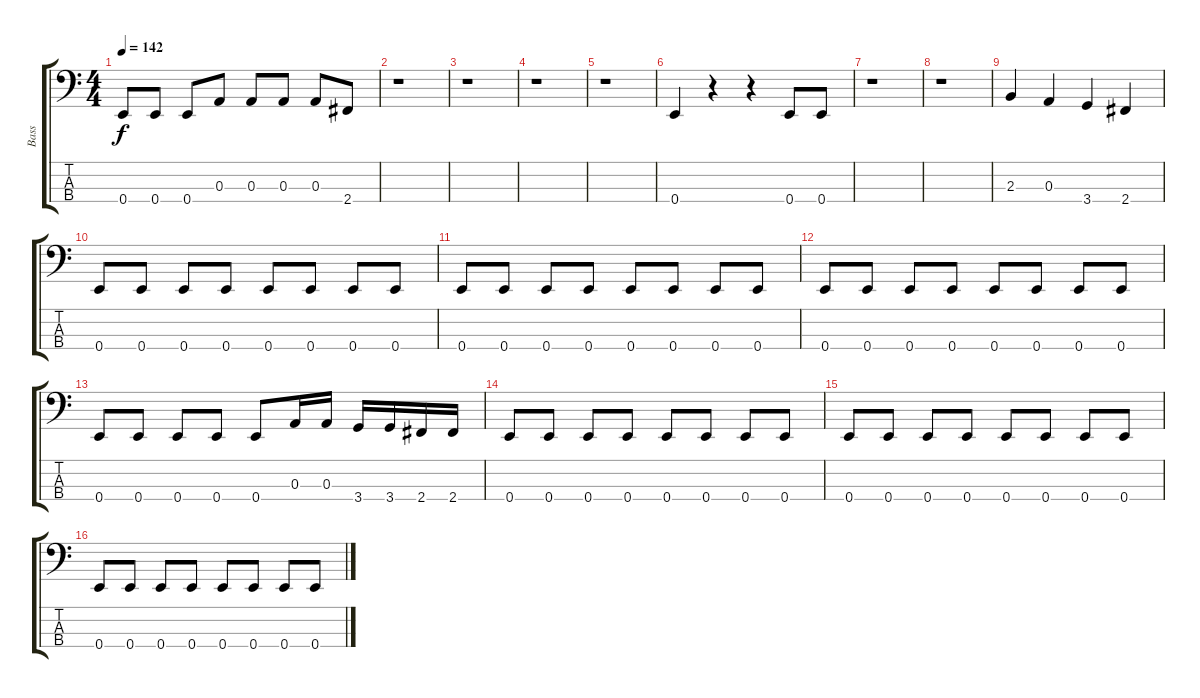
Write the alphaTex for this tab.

\track ("Bass" "Bass") {instrument electricbassfinger}
\staff {score tabs}
\tuning (G2 D2 A1 E1) {hide}
\ts (4 4)
\tempo 142
\clef f4
\ks aminor
0.4.8{dy f} 0.4.8 0.4.8 0.3.8 0.3.8 0.3.8 0.3.8 2.4.8 |
r.1 |
r.1 |
r.1 |
r.1 |
0.4.4 r.4 r.4 0.4.8 0.4.8 |
r.1 |
r.1 |
2.3.4 0.3.4 3.4.4 2.4.4 |
0.4.8 0.4.8 0.4.8 0.4.8 0.4.8 0.4.8 0.4.8 0.4.8 |
0.4.8 0.4.8 0.4.8 0.4.8 0.4.8 0.4.8 0.4.8 0.4.8 |
0.4.8 0.4.8 0.4.8 0.4.8 0.4.8 0.4.8 0.4.8 0.4.8 |
0.4.8 0.4.8 0.4.8 0.4.8 0.4.8 0.3.16 0.3.16 3.4.16 3.4.16 2.4.16 2.4.16 |
0.4.8 0.4.8 0.4.8 0.4.8 0.4.8 0.4.8 0.4.8 0.4.8 |
0.4.8 0.4.8 0.4.8 0.4.8 0.4.8 0.4.8 0.4.8 0.4.8 |
0.4.8 0.4.8 0.4.8 0.4.8 0.4.8 0.4.8 0.4.8 0.4.8
